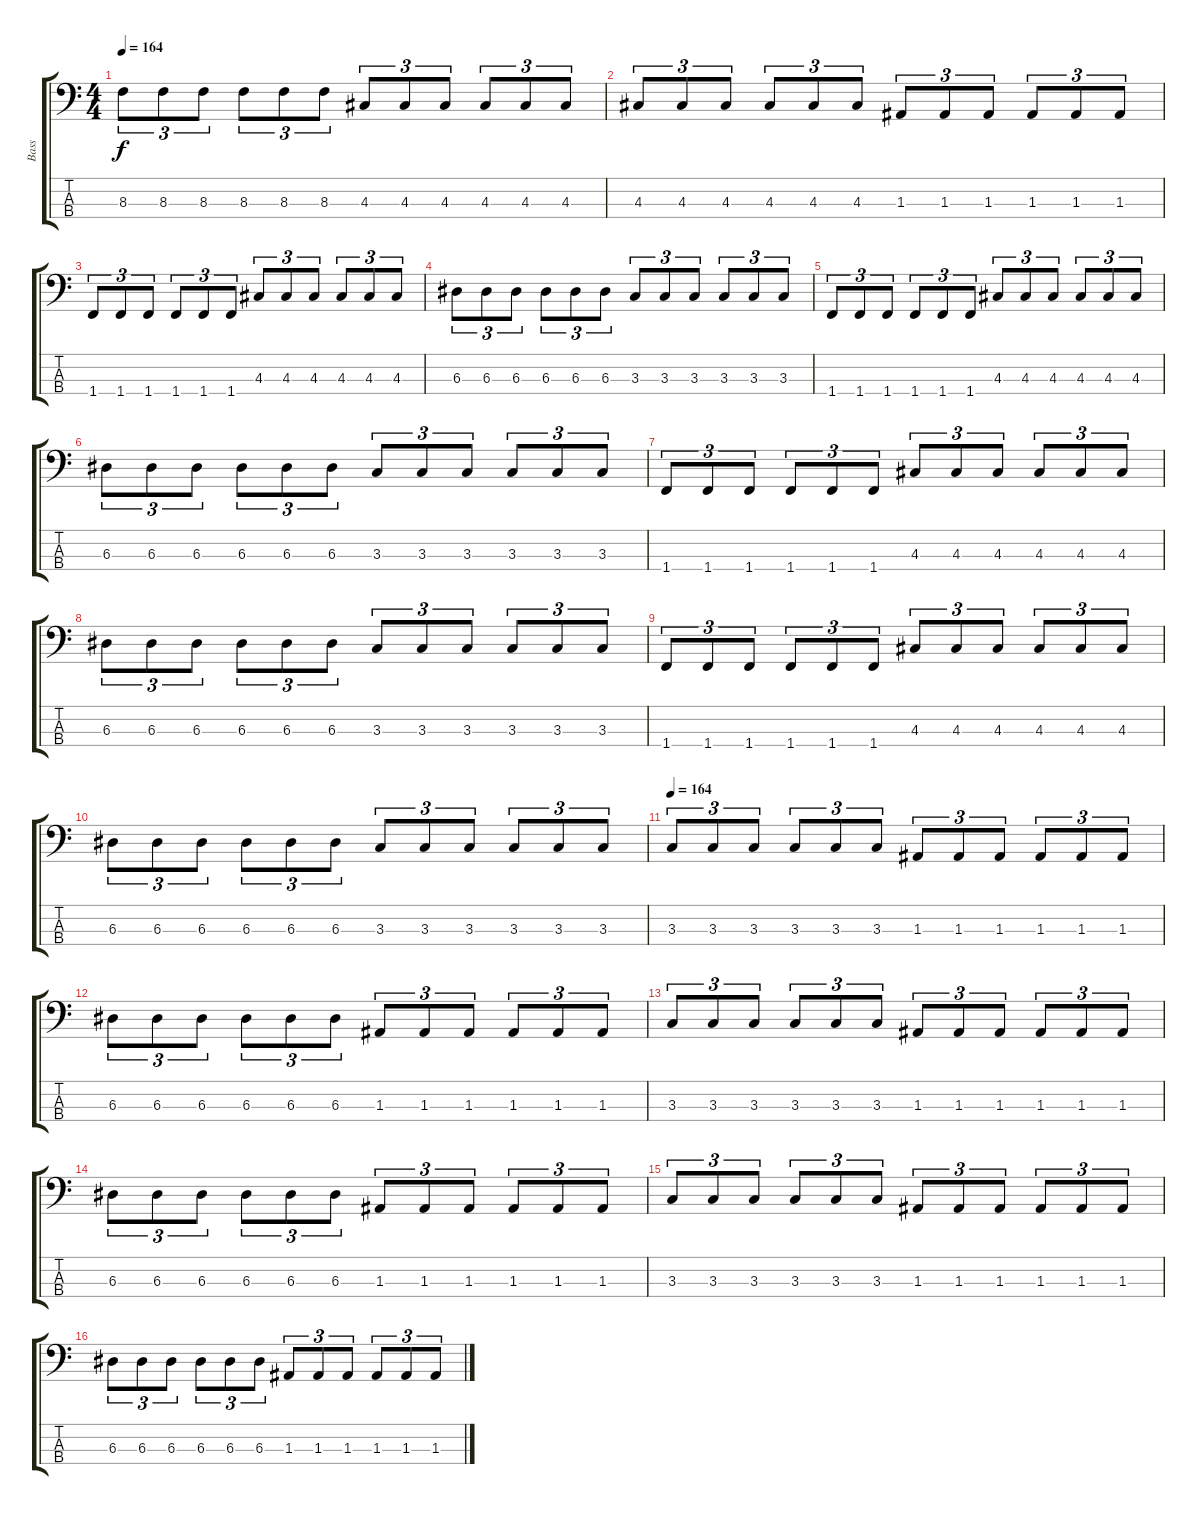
\track ("Bass" "Bass") {instrument electricbassfinger}
\staff {score tabs}
\tuning (G2 D2 A1 E1) {hide}
\ts (4 4)
\tempo 164
\clef f4
\ks c
8.3.8{tu (3 2) dy f} 8.3.8{tu (3 2)} 8.3.8{tu (3 2)} 8.3.8{tu (3 2)} 8.3.8{tu (3 2)} 8.3.8{tu (3 2)} 4.3.8{tu (3 2)} 4.3.8{tu (3 2)} 4.3.8{tu (3 2)} 4.3.8{tu (3 2)} 4.3.8{tu (3 2)} 4.3.8{tu (3 2)} |
4.3.8{tu (3 2)} 4.3.8{tu (3 2)} 4.3.8{tu (3 2)} 4.3.8{tu (3 2)} 4.3.8{tu (3 2)} 4.3.8{tu (3 2)} 1.3.8{tu (3 2)} 1.3.8{tu (3 2)} 1.3.8{tu (3 2)} 1.3.8{tu (3 2)} 1.3.8{tu (3 2)} 1.3.8{tu (3 2)} |
1.4.8{tu (3 2)} 1.4.8{tu (3 2)} 1.4.8{tu (3 2)} 1.4.8{tu (3 2)} 1.4.8{tu (3 2)} 1.4.8{tu (3 2)} 4.3.8{tu (3 2)} 4.3.8{tu (3 2)} 4.3.8{tu (3 2)} 4.3.8{tu (3 2)} 4.3.8{tu (3 2)} 4.3.8{tu (3 2)} |
6.3.8{tu (3 2)} 6.3.8{tu (3 2)} 6.3.8{tu (3 2)} 6.3.8{tu (3 2)} 6.3.8{tu (3 2)} 6.3.8{tu (3 2)} 3.3.8{tu (3 2)} 3.3.8{tu (3 2)} 3.3.8{tu (3 2)} 3.3.8{tu (3 2)} 3.3.8{tu (3 2)} 3.3.8{tu (3 2)} |
1.4.8{tu (3 2)} 1.4.8{tu (3 2)} 1.4.8{tu (3 2)} 1.4.8{tu (3 2)} 1.4.8{tu (3 2)} 1.4.8{tu (3 2)} 4.3.8{tu (3 2)} 4.3.8{tu (3 2)} 4.3.8{tu (3 2)} 4.3.8{tu (3 2)} 4.3.8{tu (3 2)} 4.3.8{tu (3 2)} |
6.3.8{tu (3 2)} 6.3.8{tu (3 2)} 6.3.8{tu (3 2)} 6.3.8{tu (3 2)} 6.3.8{tu (3 2)} 6.3.8{tu (3 2)} 3.3.8{tu (3 2)} 3.3.8{tu (3 2)} 3.3.8{tu (3 2)} 3.3.8{tu (3 2)} 3.3.8{tu (3 2)} 3.3.8{tu (3 2)} |
1.4.8{tu (3 2)} 1.4.8{tu (3 2)} 1.4.8{tu (3 2)} 1.4.8{tu (3 2)} 1.4.8{tu (3 2)} 1.4.8{tu (3 2)} 4.3.8{tu (3 2)} 4.3.8{tu (3 2)} 4.3.8{tu (3 2)} 4.3.8{tu (3 2)} 4.3.8{tu (3 2)} 4.3.8{tu (3 2)} |
6.3.8{tu (3 2)} 6.3.8{tu (3 2)} 6.3.8{tu (3 2)} 6.3.8{tu (3 2)} 6.3.8{tu (3 2)} 6.3.8{tu (3 2)} 3.3.8{tu (3 2)} 3.3.8{tu (3 2)} 3.3.8{tu (3 2)} 3.3.8{tu (3 2)} 3.3.8{tu (3 2)} 3.3.8{tu (3 2)} |
1.4.8{tu (3 2)} 1.4.8{tu (3 2)} 1.4.8{tu (3 2)} 1.4.8{tu (3 2)} 1.4.8{tu (3 2)} 1.4.8{tu (3 2)} 4.3.8{tu (3 2)} 4.3.8{tu (3 2)} 4.3.8{tu (3 2)} 4.3.8{tu (3 2)} 4.3.8{tu (3 2)} 4.3.8{tu (3 2)} |
6.3.8{tu (3 2)} 6.3.8{tu (3 2)} 6.3.8{tu (3 2)} 6.3.8{tu (3 2)} 6.3.8{tu (3 2)} 6.3.8{tu (3 2)} 3.3.8{tu (3 2)} 3.3.8{tu (3 2)} 3.3.8{tu (3 2)} 3.3.8{tu (3 2)} 3.3.8{tu (3 2)} 3.3.8{tu (3 2)} |
\tempo 164
3.3.8{tu (3 2)} 3.3.8{tu (3 2)} 3.3.8{tu (3 2)} 3.3.8{tu (3 2)} 3.3.8{tu (3 2)} 3.3.8{tu (3 2)} 1.3.8{tu (3 2)} 1.3.8{tu (3 2)} 1.3.8{tu (3 2)} 1.3.8{tu (3 2)} 1.3.8{tu (3 2)} 1.3.8{tu (3 2)} |
6.3.8{tu (3 2)} 6.3.8{tu (3 2)} 6.3.8{tu (3 2)} 6.3.8{tu (3 2)} 6.3.8{tu (3 2)} 6.3.8{tu (3 2)} 1.3.8{tu (3 2)} 1.3.8{tu (3 2)} 1.3.8{tu (3 2)} 1.3.8{tu (3 2)} 1.3.8{tu (3 2)} 1.3.8{tu (3 2)} |
3.3.8{tu (3 2)} 3.3.8{tu (3 2)} 3.3.8{tu (3 2)} 3.3.8{tu (3 2)} 3.3.8{tu (3 2)} 3.3.8{tu (3 2)} 1.3.8{tu (3 2)} 1.3.8{tu (3 2)} 1.3.8{tu (3 2)} 1.3.8{tu (3 2)} 1.3.8{tu (3 2)} 1.3.8{tu (3 2)} |
6.3.8{tu (3 2)} 6.3.8{tu (3 2)} 6.3.8{tu (3 2)} 6.3.8{tu (3 2)} 6.3.8{tu (3 2)} 6.3.8{tu (3 2)} 1.3.8{tu (3 2)} 1.3.8{tu (3 2)} 1.3.8{tu (3 2)} 1.3.8{tu (3 2)} 1.3.8{tu (3 2)} 1.3.8{tu (3 2)} |
3.3.8{tu (3 2)} 3.3.8{tu (3 2)} 3.3.8{tu (3 2)} 3.3.8{tu (3 2)} 3.3.8{tu (3 2)} 3.3.8{tu (3 2)} 1.3.8{tu (3 2)} 1.3.8{tu (3 2)} 1.3.8{tu (3 2)} 1.3.8{tu (3 2)} 1.3.8{tu (3 2)} 1.3.8{tu (3 2)} |
6.3.8{tu (3 2)} 6.3.8{tu (3 2)} 6.3.8{tu (3 2)} 6.3.8{tu (3 2)} 6.3.8{tu (3 2)} 6.3.8{tu (3 2)} 1.3.8{tu (3 2)} 1.3.8{tu (3 2)} 1.3.8{tu (3 2)} 1.3.8{tu (3 2)} 1.3.8{tu (3 2)} 1.3.8{tu (3 2)}
